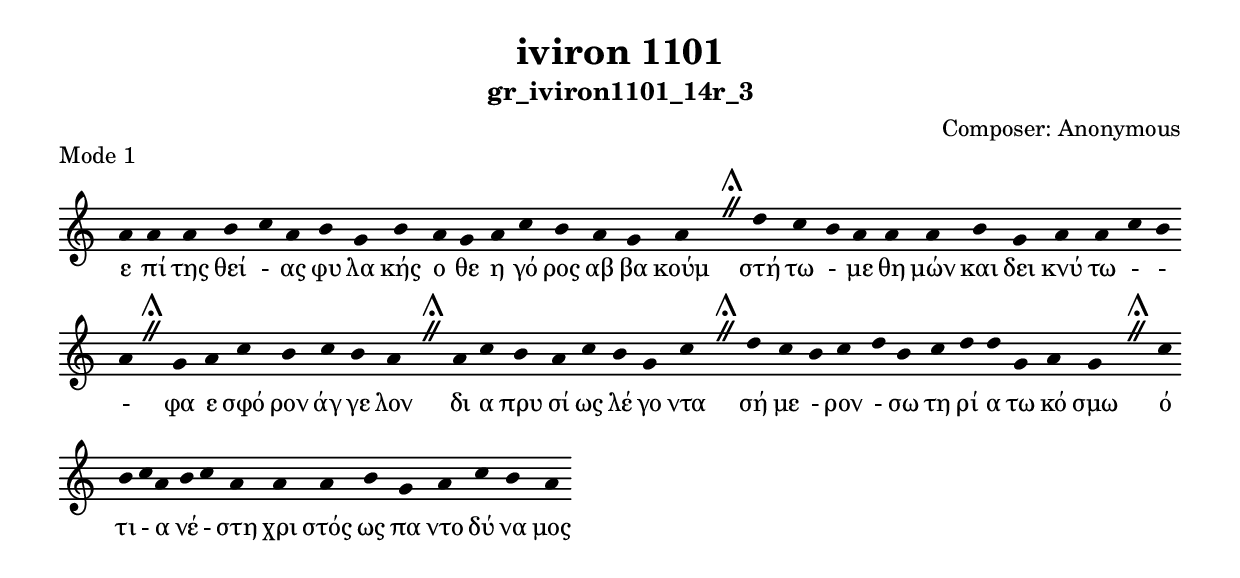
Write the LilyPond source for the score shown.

\include "gregorian.ly"

	\header {
 	  title = "iviron 1101"
	  subtitle = "gr_iviron1101_14r_3"
	  composer = "Composer: Αnonymous"
	  piece = "Mode 1"
	}

	chant = {
	  a'4 a'4 a'4 b'4 c''4 a'4 b'4 g'4 b'4 a'4 g'4 a'4 c''4 b'4 a'4 g'4 a'4 \divisioMaior
 d''4 c''4 b'4 a'4 a'4 a'4 b'4 g'4 a'4 a'4 c''4 b'4 a'4 \divisioMaior
 g'4 a'4 c''4 b'4 c''4 b'4 a'4 \divisioMaior
 a'4 c''4 b'4 a'4 c''4 b'4 g'4 c''4 \divisioMaior
 d''4 c''4 b'4 c''4 d''4 b'4 c''4 d''4 d''4 g'4 a'4 g'4 \divisioMaior
 c''4 b'4 c''4 a'4 b'4 c''4 a'4 a'4 a'4 b'4 g'4 a'4 c''4 b'4 a'4\finalis
	}

	verba = \lyricmode {ε πί της θεί - ας φυ λα κής ο θε η γό ρος αβ βα κούμ 
στή τω - με θη μών και δει κνύ τω -  -  - 
φα ε σφό ρον άγ γε λον 
δι α πρυ σί ως λέ γο ντα 
σή με - ρον - σω τη ρί α τω κό σμω 
ό τι - α νέ - στη χρι στός ως πα ντο δύ να μος 
	}


	\score {
	  \new Staff <<
	  \new Voice = "melody" \chant
	  \new Lyrics = "one" \lyricsto melody \verba
	  >>
	  \layout {
	    \context {
	      \Staff
	      \remove "Time_signature_engraver"
	      \remove "Bar_engraver"
	    }
	    \context {
	      \Voice
	      \remove "Stem_engraver"
	    }
	  }
	}